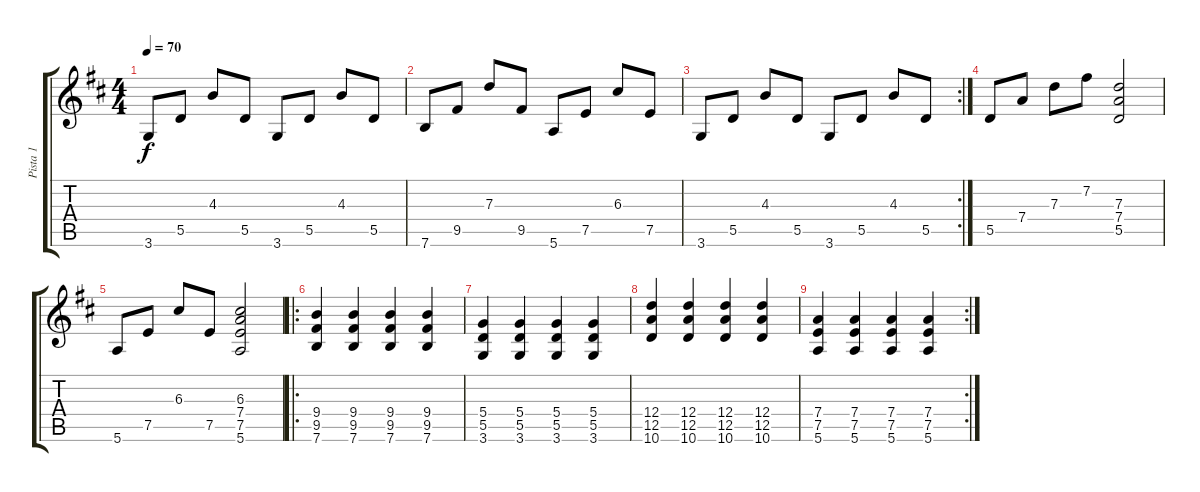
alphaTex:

\track ("Pista 1" "Pista 1") {instrument acousticguitarsteel}
\staff {score tabs}
\tuning (E4 B3 G3 D3 A2 E2) {hide}
\ts (4 4)
\tempo 70
\clef g2
\ks d
3.6.8{dy f} 5.5.8 4.3.8 5.5.8 3.6.8 5.5.8 4.3.8 5.5.8 |
7.6.8 9.5.8 7.3.8 9.5.8 5.6.8 7.5.8 6.3.8 7.5.8 |
\rc 2
3.6.8 5.5.8 4.3.8 5.5.8 3.6.8 5.5.8 4.3.8 5.5.8 |
5.5.8 7.4.8 7.3.8 7.2.8 (7.3 7.4 5.5).2 |
5.6.8 7.5.8 6.3.8 7.5.8 (6.3 7.4 7.5 5.6).2 |
\ro
(9.4 9.5 7.6).4{instrument electricguitarclean} (9.4 9.5 7.6).4 (9.4 9.5 7.6).4 (9.4 9.5 7.6).4 |
(5.4 5.5 3.6).4 (5.4 5.5 3.6).4 (5.4 5.5 3.6).4 (5.4 5.5 3.6).4 |
(12.4 12.5 10.6).4 (12.4 12.5 10.6).4 (12.4 12.5 10.6).4 (12.4 12.5 10.6).4 |
\rc 2
(7.4 7.5 5.6).4 (7.4 7.5 5.6).4 (7.4 7.5 5.6).4 (7.4 7.5 5.6).4
